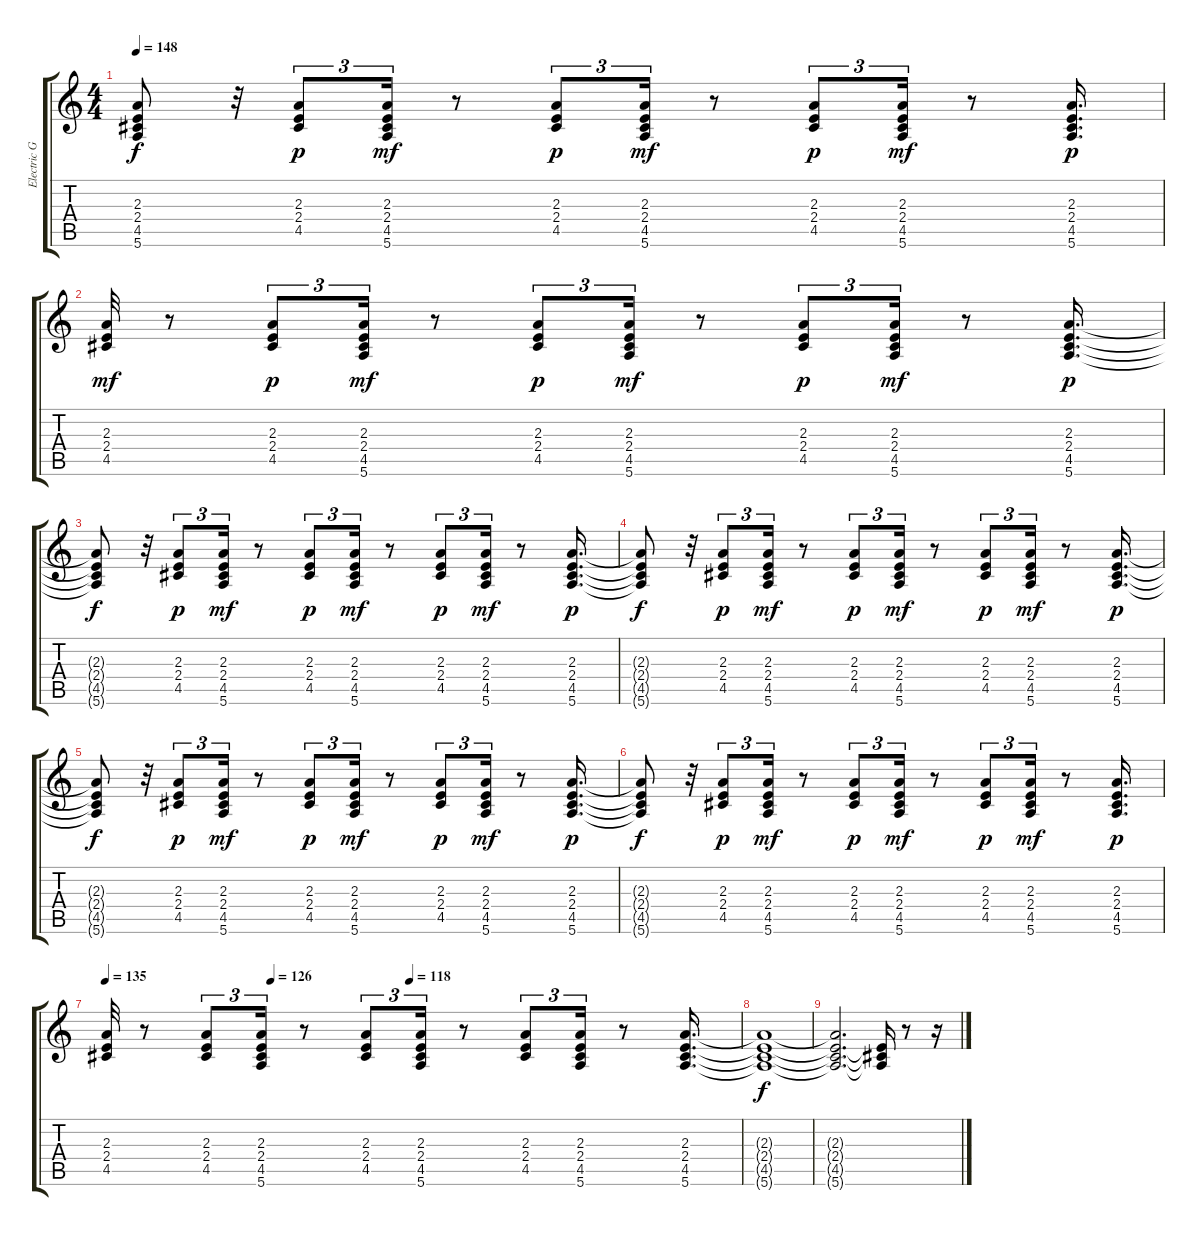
\track ("Electric Guitar (muted)" "Electric G") {mute instrument electricguitarmuted}
\staff {score tabs}
\tuning (E4 B3 G3 D3 A2 E2) {hide}
\ts (4 4)
\tempo 148
\clef g2
\ks c
(2.3{t} 2.4{t} 4.5{t} 5.6{t}).8{dy f} r.32 (2.3 2.4 4.5).8{tu (3 2) dy p} (2.3 2.4 4.5 5.6).16{tu (3 2) dy mf} r.8 (2.3 2.4 4.5).8{tu (3 2) dy p} (2.3 2.4 4.5 5.6).16{tu (3 2) dy mf} r.8 (2.3 2.4 4.5).8{tu (3 2) dy p} (2.3 2.4 4.5 5.6).16{tu (3 2) dy mf} r.8 (2.3 2.4 4.5 5.6).16{d dy p} |
(2.3 2.4 4.5).32{dy mf} r.8 (2.3 2.4 4.5).8{tu (3 2) dy p} (2.3 2.4 4.5 5.6).16{tu (3 2) dy mf} r.8 (2.3 2.4 4.5).8{tu (3 2) dy p} (2.3 2.4 4.5 5.6).16{tu (3 2) dy mf} r.8 (2.3 2.4 4.5).8{tu (3 2) dy p} (2.3 2.4 4.5 5.6).16{tu (3 2) dy mf} r.8 (2.3 2.4 4.5 5.6).16{d dy p} |
(2.3{t} 2.4{t} 4.5{t} 5.6{t}).8{dy f} r.32 (2.3 2.4 4.5).8{tu (3 2) dy p} (2.3 2.4 4.5 5.6).16{tu (3 2) dy mf} r.8 (2.3 2.4 4.5).8{tu (3 2) dy p} (2.3 2.4 4.5 5.6).16{tu (3 2) dy mf} r.8 (2.3 2.4 4.5).8{tu (3 2) dy p} (2.3 2.4 4.5 5.6).16{tu (3 2) dy mf} r.8 (2.3 2.4 4.5 5.6).16{d dy p} |
(2.3{t} 2.4{t} 4.5{t} 5.6{t}).8{dy f} r.32 (2.3 2.4 4.5).8{tu (3 2) dy p} (2.3 2.4 4.5 5.6).16{tu (3 2) dy mf} r.8 (2.3 2.4 4.5).8{tu (3 2) dy p} (2.3 2.4 4.5 5.6).16{tu (3 2) dy mf} r.8 (2.3 2.4 4.5).8{tu (3 2) dy p} (2.3 2.4 4.5 5.6).16{tu (3 2) dy mf} r.8 (2.3 2.4 4.5 5.6).16{d dy p} |
(2.3{t} 2.4{t} 4.5{t} 5.6{t}).8{dy f} r.32 (2.3 2.4 4.5).8{tu (3 2) dy p} (2.3 2.4 4.5 5.6).16{tu (3 2) dy mf} r.8 (2.3 2.4 4.5).8{tu (3 2) dy p} (2.3 2.4 4.5 5.6).16{tu (3 2) dy mf} r.8 (2.3 2.4 4.5).8{tu (3 2) dy p} (2.3 2.4 4.5 5.6).16{tu (3 2) dy mf} r.8 (2.3 2.4 4.5 5.6).16{d dy p} |
(2.3{t} 2.4{t} 4.5{t} 5.6{t}).8{dy f} r.32 (2.3 2.4 4.5).8{tu (3 2) dy p} (2.3 2.4 4.5 5.6).16{tu (3 2) dy mf} r.8 (2.3 2.4 4.5).8{tu (3 2) dy p} (2.3 2.4 4.5 5.6).16{tu (3 2) dy mf} r.8 (2.3 2.4 4.5).8{tu (3 2) dy p} (2.3 2.4 4.5 5.6).16{tu (3 2) dy mf} r.8 (2.3 2.4 4.5 5.6).16{d dy p} |
\tempo 135
\tempo (126 0.2604166666666667)
\tempo (118 0.4791666666666667)
(2.3 2.4 4.5).32 r.8 (2.3 2.4 4.5).8{tu (3 2)} (2.3 2.4 4.5 5.6).16{tu (3 2)} r.8 (2.3 2.4 4.5).8{tu (3 2)} (2.3 2.4 4.5 5.6).16{tu (3 2)} r.8 (2.3 2.4 4.5).8{tu (3 2)} (2.3 2.4 4.5 5.6).16{tu (3 2)} r.8 (2.3 2.4 4.5 5.6).16{d} |
(2.3{t} 2.4{t} 4.5{t} 5.6{t}).1{dy f} |
(2.3{t} 2.4{t} 4.5{t} 5.6{t}).2{d} (2.4{t} 4.5{t} 5.6{t}).16 r.8 r.16
